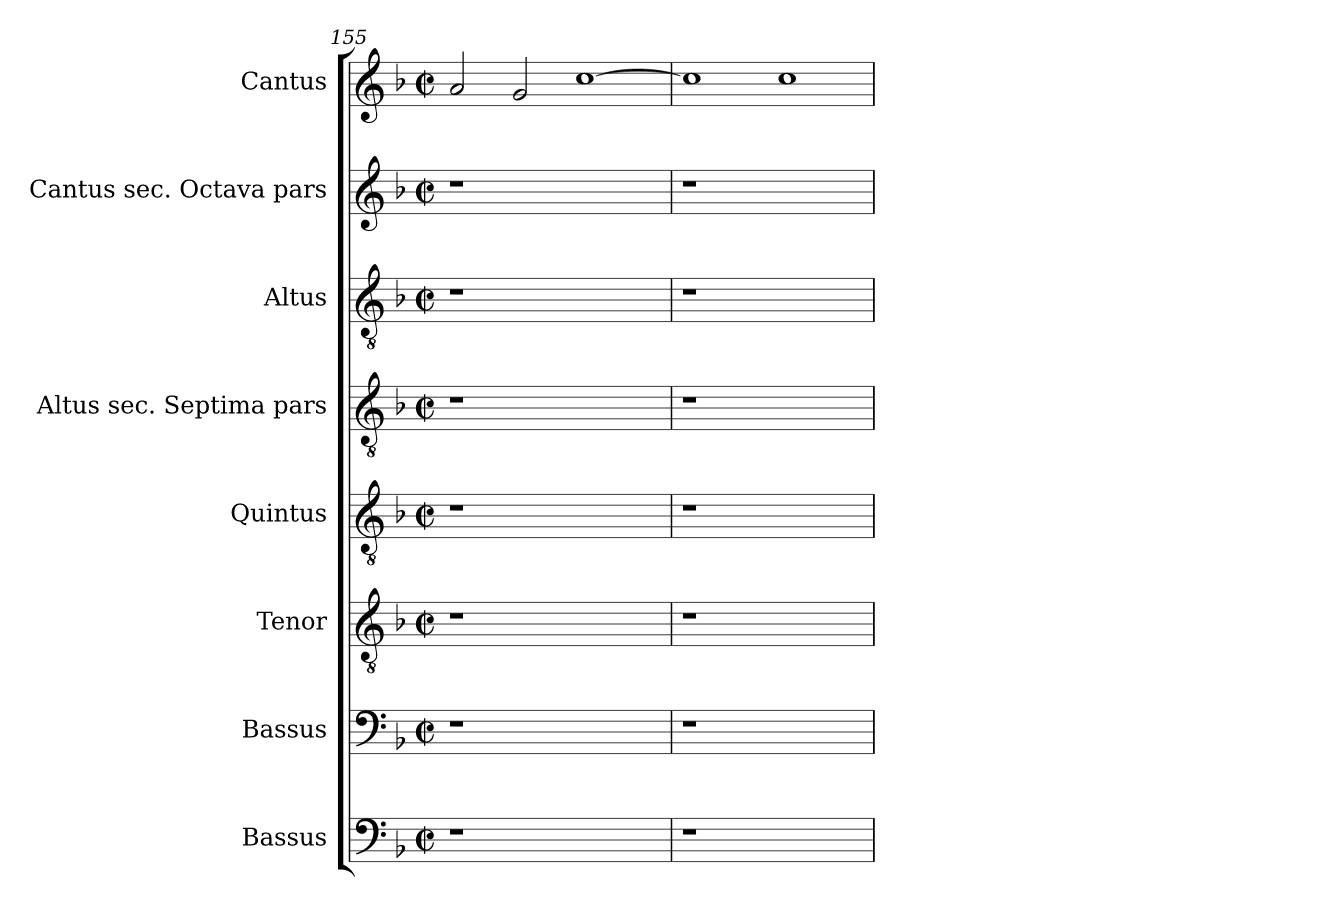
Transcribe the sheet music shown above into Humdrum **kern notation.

**kern	**kern	**kern	**kern	**kern	**kern	**kern	**kern
*part8	*part7	*part6	*part5	*part4	*part3	*part2	*part1
*staff8	*staff7	*staff6	*staff5	*staff4	*staff3	*staff2	*staff1
*I"Bassus	*I"Bassus	*I"Tenor	*I"Quintus	*I"Altus sec. Septima pars	*I"Altus	*I"Cantus sec. Octava pars	*I"Cantus
*	*I'Bassus	*I'Tenor	*I'Quintus	*	*I'Altus	*	*I'Cantus
*clefF4	*clefF4	*clefGv2	*clefGv2	*clefGv2	*clefGv2	*clefG2	*clefG2
*k[b-]	*k[b-]	*k[b-]	*k[b-]	*k[b-]	*k[b-]	*k[b-]	*k[b-]
*F:	*F:	*F:	*F:	*F:	*F:	*F:	*F:
*M2/2	*M2/2	*M2/2	*M2/2	*M2/2	*M2/2	*M2/2	*M2/2
*met(c|)	*met(c|)	*met(c|)	*met(c|)	*met(c|)	*met(c|)	*met(c|)	*met(c|)
=155	=155	=155	=155	=155	=155	=155	=155
1r	1r	1r	1r	1r	1r	1r	2a/
.	.	.	.	.	.	.	2g/
1ryy	1ryy	1ryy	1ryy	1ryy	1ryy	1ryy	[>1cc
=156	=156	=156	=156	=156	=156	=156	=156
1r	1r	1r	1r	1r	1r	1r	1cc]
1ryy	1ryy	1ryy	1ryy	1ryy	1ryy	1ryy	1cc
=	=	=	=	=	=	=	=
*-	*-	*-	*-	*-	*-	*-	*-
